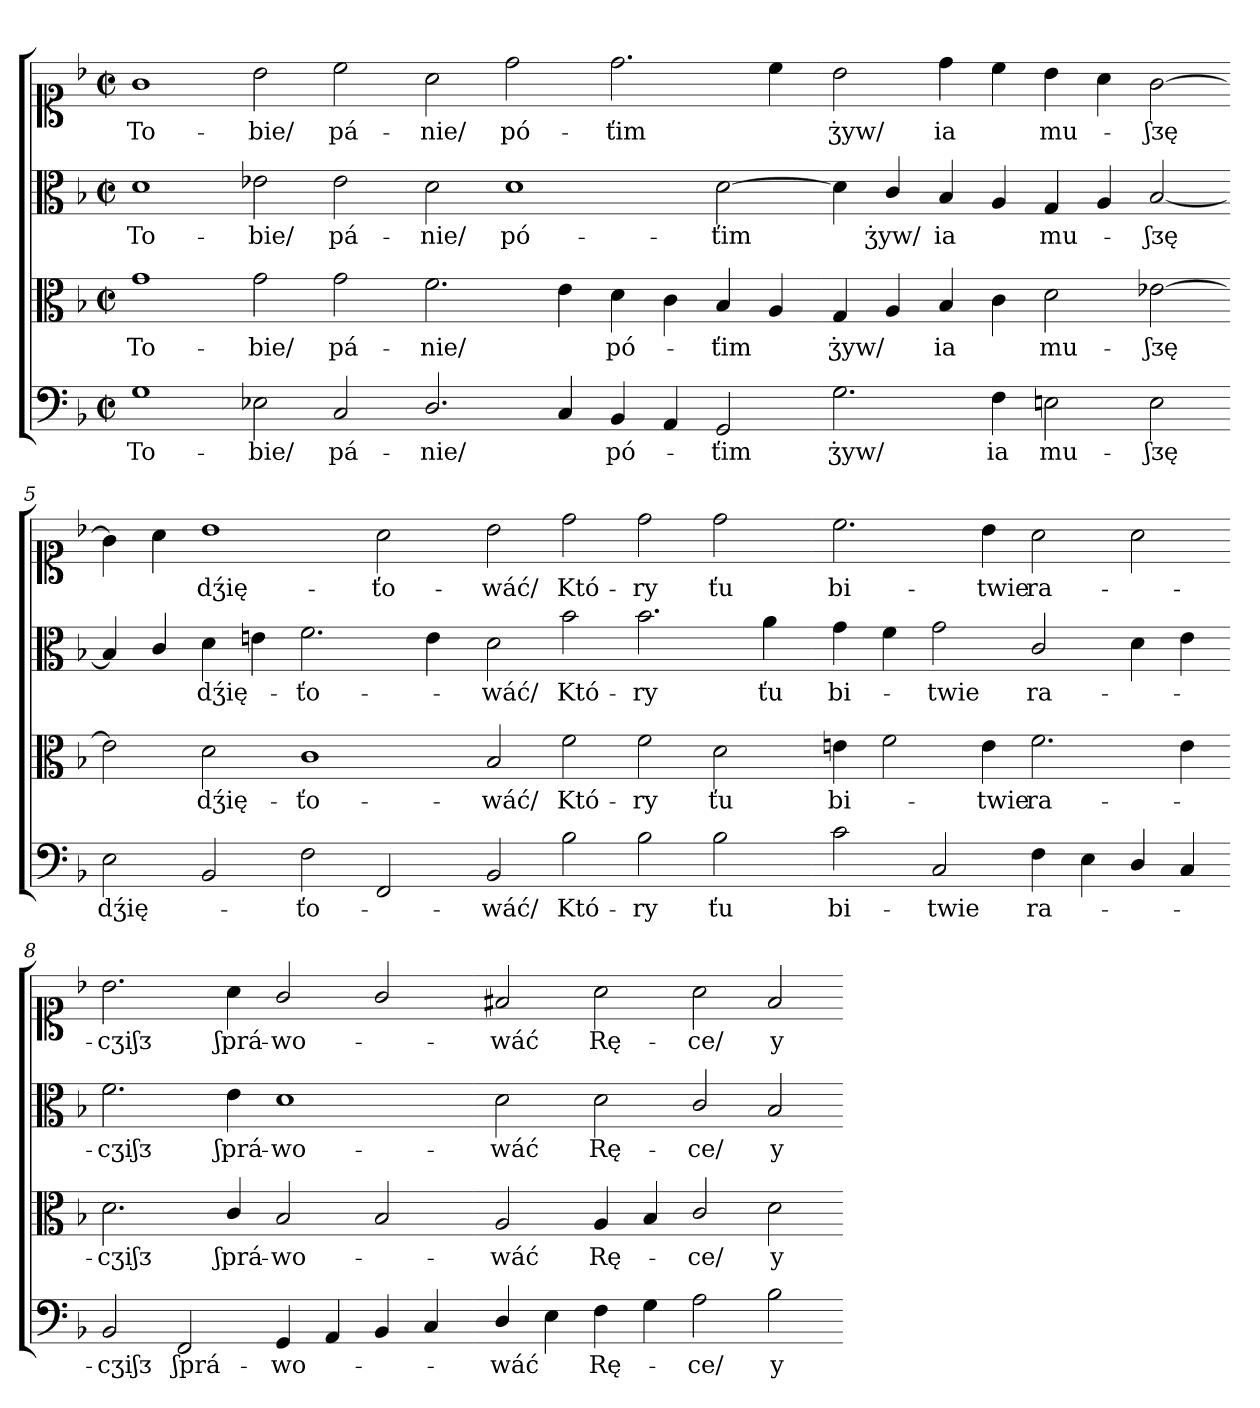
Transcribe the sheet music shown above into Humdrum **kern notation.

**kern	**text	**kern	**text	**kern	**text	**kern	**text
*part4	*part4	*part3	*part3	*part2	*part2	*part1	*part1
*staff4	*staff4	*staff3	*staff3	*staff2	*staff2	*staff1	*staff1
*clefF4	*	*clefC3	*	*clefC3	*	*clefC1	*
*k[b-]	*	*k[b-]	*	*k[b-]	*	*k[b-]	*
*M4/2	*	*M4/2	*	*M4/2	*	*M4/2	*
*met(c|)	*	*met(c|)	*	*met(c|)	*	*met(c|)	*
=	=	=	=	=	=	=	=
1G	To-	1g	To-	1d	To-	1g	To-
2E-X	-bie/	2g	-bie/	2e-X	-bie/	2b-	-bie/
2C	pá-	2g	pá-	2e-	pá-	2cc	pá-
=3-	=3-	=3-	=3-	=3-	=3-	=3-	=3-
2.D/	-nie/	2.f	-nie/	2d	-nie/	2a	-nie/
.	.	.	.	1d	pó-	2dd	pó-
4C	.	4e	.	.	.	.	.
4BB-	pó-	4d	pó-	.	.	2.dd	-ťim
4AA	.	4c	.	.	.	.	.
2GG	-ťim	4B-	-ťim	[2d	-ťim	.	.
.	.	4A	.	.	.	4cc	.
=4-	=4-	=4-	=4-	=4-	=4-	=4-	=4-
2.G	ʒ̇yw/	4G	ʒ̇yw/	4d]	.	2b-	ʒ̇yw/
.	.	4A	.	4c/	ʒ̇yw/	.	.
.	.	4B-	ia	4B-	ia	4dd	ia
4F	ia	4c	.	4A	.	4cc	.
2En	mu-	2d	mu-	4G	mu-	4b-	mu-
.	.	.	.	4A	.	4a	.
2E	-ʃᴣę	[2e-X	-ʃᴣę	[2B-	-ʃᴣę	[2g	-ʃᴣę
=5-	=5-	=5-	=5-	=5-	=5-	=5-	=5-
2E	dʒ́ię-	2e-]	.	4B-]	.	4g]	.
.	.	.	.	4c/	.	4a	.
2BB-	.	2d	dʒ́ię-	4d	dʒ́ię-	1b-	dʒ́ię-
.	.	.	.	4en	.	.	.
2F	-ťo-	1c	-ťo-	2.f	-ťo-	.	.
2FF	.	.	.	.	.	2a	-ťo-
.	.	.	.	4e	.	.	.
=6-	=6-	=6-	=6-	=6-	=6-	=6-	=6-
2BB-	-wáć/	2B-	-wáć/	2d	-wáć/	2b-	-wáć/
2B-	Któ-	2f	Któ-	2b-	Któ-	2dd	Któ-
2B-	-ry	2f	-ry	2.b-	-ry	2dd	-ry
2B-	ťu	2d	ťu	.	.	2dd	ťu
.	.	.	.	4a	ťu	.	.
=7-	=7-	=7-	=7-	=7-	=7-	=7-	=7-
2c	bi-	4en	bi-	4g	bi-	2.cc	bi-
.	.	2f	.	4f	.	.	.
2C	-twie	.	.	2g	-twie	.	.
.	.	4e	-twie	.	.	4b-	-twie
4F	ra-	2.f	ra-	2c/	ra-	2a	ra-
4E	.	.	.	.	.	.	.
4D/	.	.	.	4d	.	2a	.
4C	.	4e	.	4e	.	.	.
=8-	=8-	=8-	=8-	=8-	=8-	=8-	=8-
2BB-	-cӡiʃᴣ	2.d	-cӡiʃᴣ	2.f	-cӡiʃᴣ	2.b-	-cӡiʃᴣ
2FF	ʃprá-	.	.	.	.	.	.
.	.	4c/	ʃprá-	4e	ʃprá-	4a	ʃprá-
4GG	-wo-	2B-	-wo-	1d	-wo-	2g/	-wo-
4AA	.	.	.	.	.	.	.
4BB-	.	2B-	.	.	.	2g/	.
4C	.	.	.	.	.	.	.
=9-	=9-	=9-	=9-	=9-	=9-	=9-	=9-
4D/	-wáć	2A	-wáć	2d	-wáć	2f#X	-wáć
4E\	.	.	.	.	.	.	.
4F	Rę-	4A	Rę-	2d	Rę-	2a	Rę-
4G	.	4B-	.	.	.	.	.
2A	-ce/	2c/	-ce/	2c/	-ce/	2a	-ce/
2B-	y	2d	y	2B-	y	2f#	y
=-	=-	=-	=-	=-	=-	=-	=-
*-	*-	*-	*-	*-	*-	*-	*-
